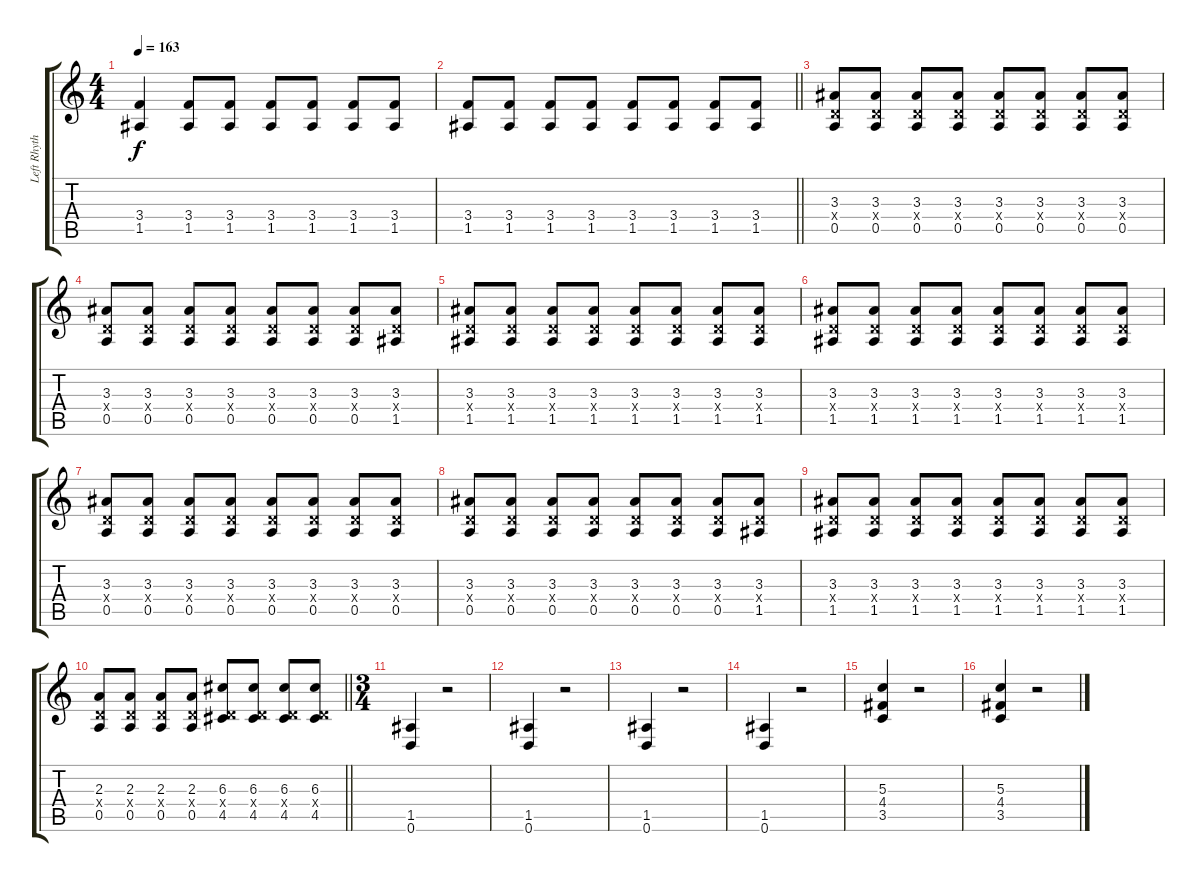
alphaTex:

\track ("Left Rhythm" "Left Rhyth") {instrument distortionguitar}
\staff {score tabs}
\tuning (E4 B3 G3 D3 A2 D2) {hide}
\ts (4 4)
\tempo 163
\clef g2
\ks c
(3.4 1.5).4{dy f} (3.4 1.5).8 (3.4 1.5).8 (3.4 1.5).8 (3.4 1.5).8 (3.4 1.5).8 (3.4 1.5).8 |
\barLineRight lightlight
(3.4 1.5).8 (3.4 1.5).8 (3.4 1.5).8 (3.4 1.5).8 (3.4 1.5).8 (3.4 1.5).8 (3.4 1.5).8 (3.4 1.5).8 |
\section ("" "")
(3.3 0.4{x} 0.5).8{balance 0} (3.3 0.4{x} 0.5).8 (3.3 0.4{x} 0.5).8 (3.3 0.4{x} 0.5).8 (3.3 0.4{x} 0.5).8 (3.3 0.4{x} 0.5).8 (3.3 0.4{x} 0.5).8 (3.3 0.4{x} 0.5).8 |
(3.3 0.4{x} 0.5).8 (3.3 0.4{x} 0.5).8 (3.3 0.4{x} 0.5).8 (3.3 0.4{x} 0.5).8 (3.3 0.4{x} 0.5).8 (3.3 0.4{x} 0.5).8 (3.3 0.4{x} 0.5).8 (3.3 0.4{x} 1.5).8 |
(3.3 0.4{x} 1.5).8 (3.3 0.4{x} 1.5).8 (3.3 0.4{x} 1.5).8 (3.3 0.4{x} 1.5).8 (3.3 0.4{x} 1.5).8 (3.3 0.4{x} 1.5).8 (3.3 0.4{x} 1.5).8 (3.3 0.4{x} 1.5).8 |
(3.3 0.4{x} 1.5).8 (3.3 0.4{x} 1.5).8 (3.3 0.4{x} 1.5).8 (3.3 0.4{x} 1.5).8 (3.3 0.4{x} 1.5).8 (3.3 0.4{x} 1.5).8 (3.3 0.4{x} 1.5).8 (3.3 0.4{x} 1.5).8 |
(3.3 0.4{x} 0.5).8 (3.3 0.4{x} 0.5).8 (3.3 0.4{x} 0.5).8 (3.3 0.4{x} 0.5).8 (3.3 0.4{x} 0.5).8 (3.3 0.4{x} 0.5).8 (3.3 0.4{x} 0.5).8 (3.3 0.4{x} 0.5).8 |
(3.3 0.4{x} 0.5).8 (3.3 0.4{x} 0.5).8 (3.3 0.4{x} 0.5).8 (3.3 0.4{x} 0.5).8 (3.3 0.4{x} 0.5).8 (3.3 0.4{x} 0.5).8 (3.3 0.4{x} 0.5).8 (3.3 0.4{x} 1.5).8 |
(3.3 0.4{x} 1.5).8 (3.3 0.4{x} 1.5).8 (3.3 0.4{x} 1.5).8 (3.3 0.4{x} 1.5).8 (3.3 0.4{x} 1.5).8 (3.3 0.4{x} 1.5).8 (3.3 0.4{x} 1.5).8 (3.3 0.4{x} 1.5).8 |
\barLineRight lightlight
(2.3 0.4{x} 0.5).8 (2.3 0.4{x} 0.5).8 (2.3 0.4{x} 0.5).8 (2.3 0.4{x} 0.5).8 (6.3 0.4{x} 4.5).8 (6.3 0.4{x} 4.5).8 (6.3 0.4{x} 4.5).8 (6.3 0.4{x} 4.5).8 |
\ts (3 4)
\section ("" "")
(1.5 0.6).4 r.2 |
(1.5 0.6).4 r.2 |
(1.5 0.6).4 r.2 |
(1.5 0.6).4 r.2 |
(5.3 4.4 3.5).4 r.2 |
(5.3 4.4 3.5).4 r.2
